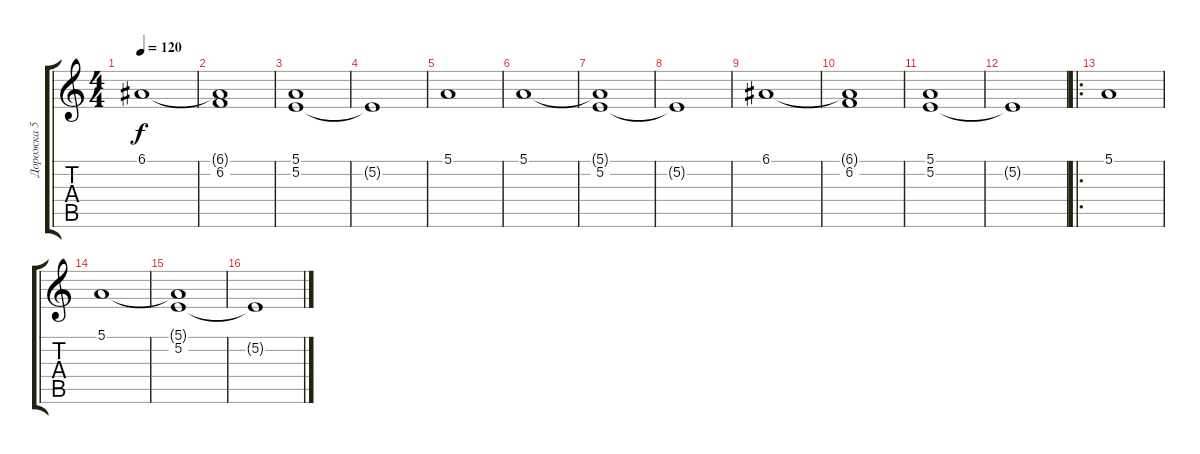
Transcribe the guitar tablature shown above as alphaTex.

\track ("Дорожка 5" "Дорожка 5") {instrument voiceoohs}
\staff {score tabs}
\tuning (E4 B3 G3 D3 A2 E2) {hide}
\ts (4 4)
\tempo 120
\clef g2
\ks c
6.1.1{dy f} |
(6.1{t} 6.2).1 |
(5.1 5.2).1 |
5.2{t}.1 |
5.1.1 |
5.1.1 |
(5.1{t} 5.2).1 |
5.2{t}.1 |
6.1.1 |
(6.1{t} 6.2).1 |
(5.1 5.2).1 |
5.2{t}.1 |
\ro
5.1.1 |
5.1.1 |
(5.1{t} 5.2).1 |
5.2{t}.1
